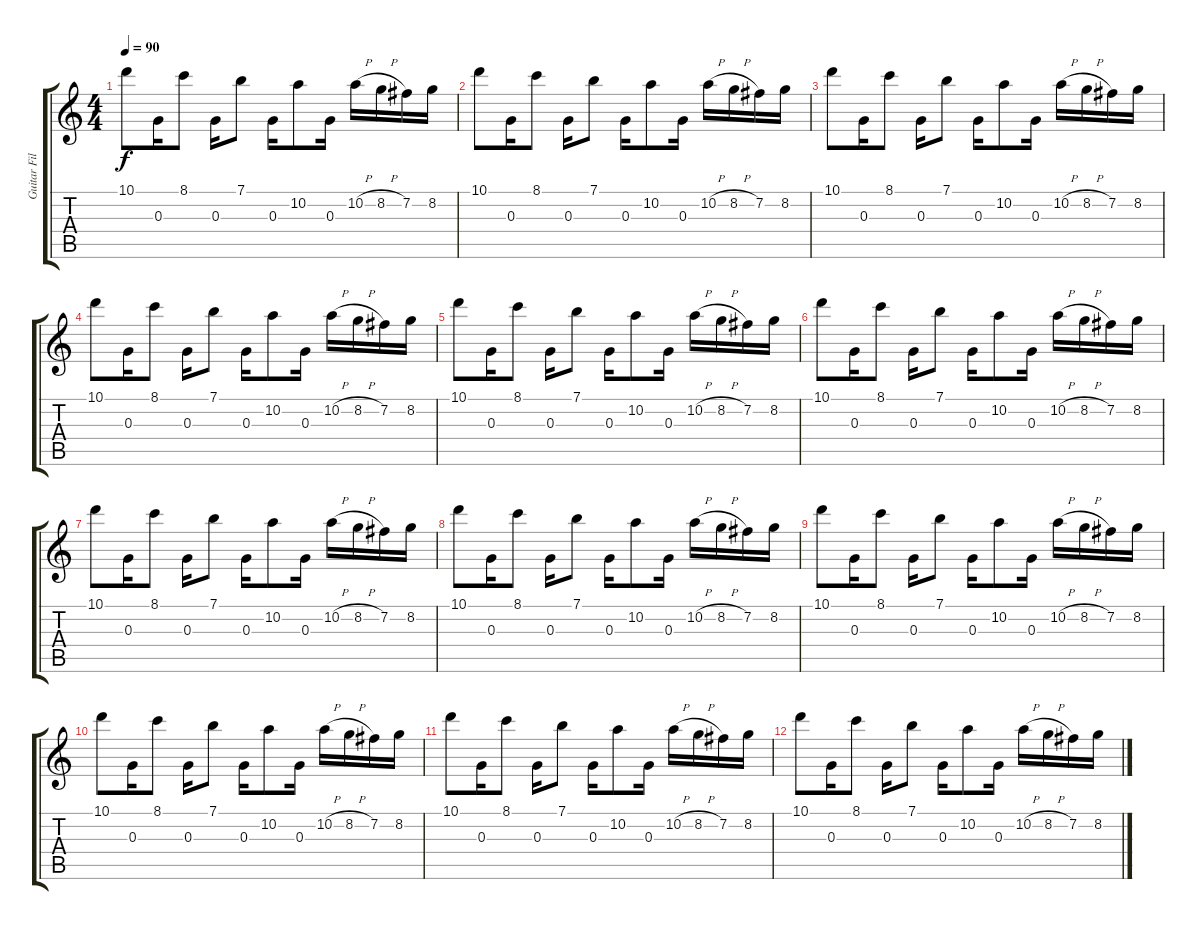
\track ("Guitar Fill" "Guitar Fil") {instrument electricguitarclean}
\staff {score tabs}
\tuning (E4 B3 G3 D3 A2 E2) {hide}
\ts (4 4)
\tempo 90
\clef g2
\ks c
10.1.8{dy f} 0.3.16 8.1.8 0.3.16 7.1.8 0.3.16 10.2.8 0.3.16 10.2{h}.16 8.2{h}.16 7.2.16 8.2.16 |
10.1.8 0.3.16 8.1.8 0.3.16 7.1.8 0.3.16 10.2.8 0.3.16 10.2{h}.16 8.2{h}.16 7.2.16 8.2.16 |
10.1.8 0.3.16 8.1.8 0.3.16 7.1.8 0.3.16 10.2.8 0.3.16 10.2{h}.16 8.2{h}.16 7.2.16 8.2.16 |
10.1.8 0.3.16 8.1.8 0.3.16 7.1.8 0.3.16 10.2.8 0.3.16 10.2{h}.16 8.2{h}.16 7.2.16 8.2.16 |
10.1.8 0.3.16 8.1.8 0.3.16 7.1.8 0.3.16 10.2.8 0.3.16 10.2{h}.16 8.2{h}.16 7.2.16 8.2.16 |
10.1.8 0.3.16 8.1.8 0.3.16 7.1.8 0.3.16 10.2.8 0.3.16 10.2{h}.16 8.2{h}.16 7.2.16 8.2.16 |
10.1.8 0.3.16 8.1.8 0.3.16 7.1.8 0.3.16 10.2.8 0.3.16 10.2{h}.16 8.2{h}.16 7.2.16 8.2.16 |
10.1.8 0.3.16 8.1.8 0.3.16 7.1.8 0.3.16 10.2.8 0.3.16 10.2{h}.16 8.2{h}.16 7.2.16 8.2.16 |
10.1.8 0.3.16 8.1.8 0.3.16 7.1.8 0.3.16 10.2.8 0.3.16 10.2{h}.16 8.2{h}.16 7.2.16 8.2.16 |
10.1.8 0.3.16 8.1.8 0.3.16 7.1.8 0.3.16 10.2.8 0.3.16 10.2{h}.16 8.2{h}.16 7.2.16 8.2.16 |
10.1.8 0.3.16 8.1.8 0.3.16 7.1.8 0.3.16 10.2.8 0.3.16 10.2{h}.16 8.2{h}.16 7.2.16 8.2.16 |
10.1.8 0.3.16 8.1.8 0.3.16 7.1.8 0.3.16 10.2.8 0.3.16 10.2{h}.16 8.2{h}.16 7.2.16 8.2.16
